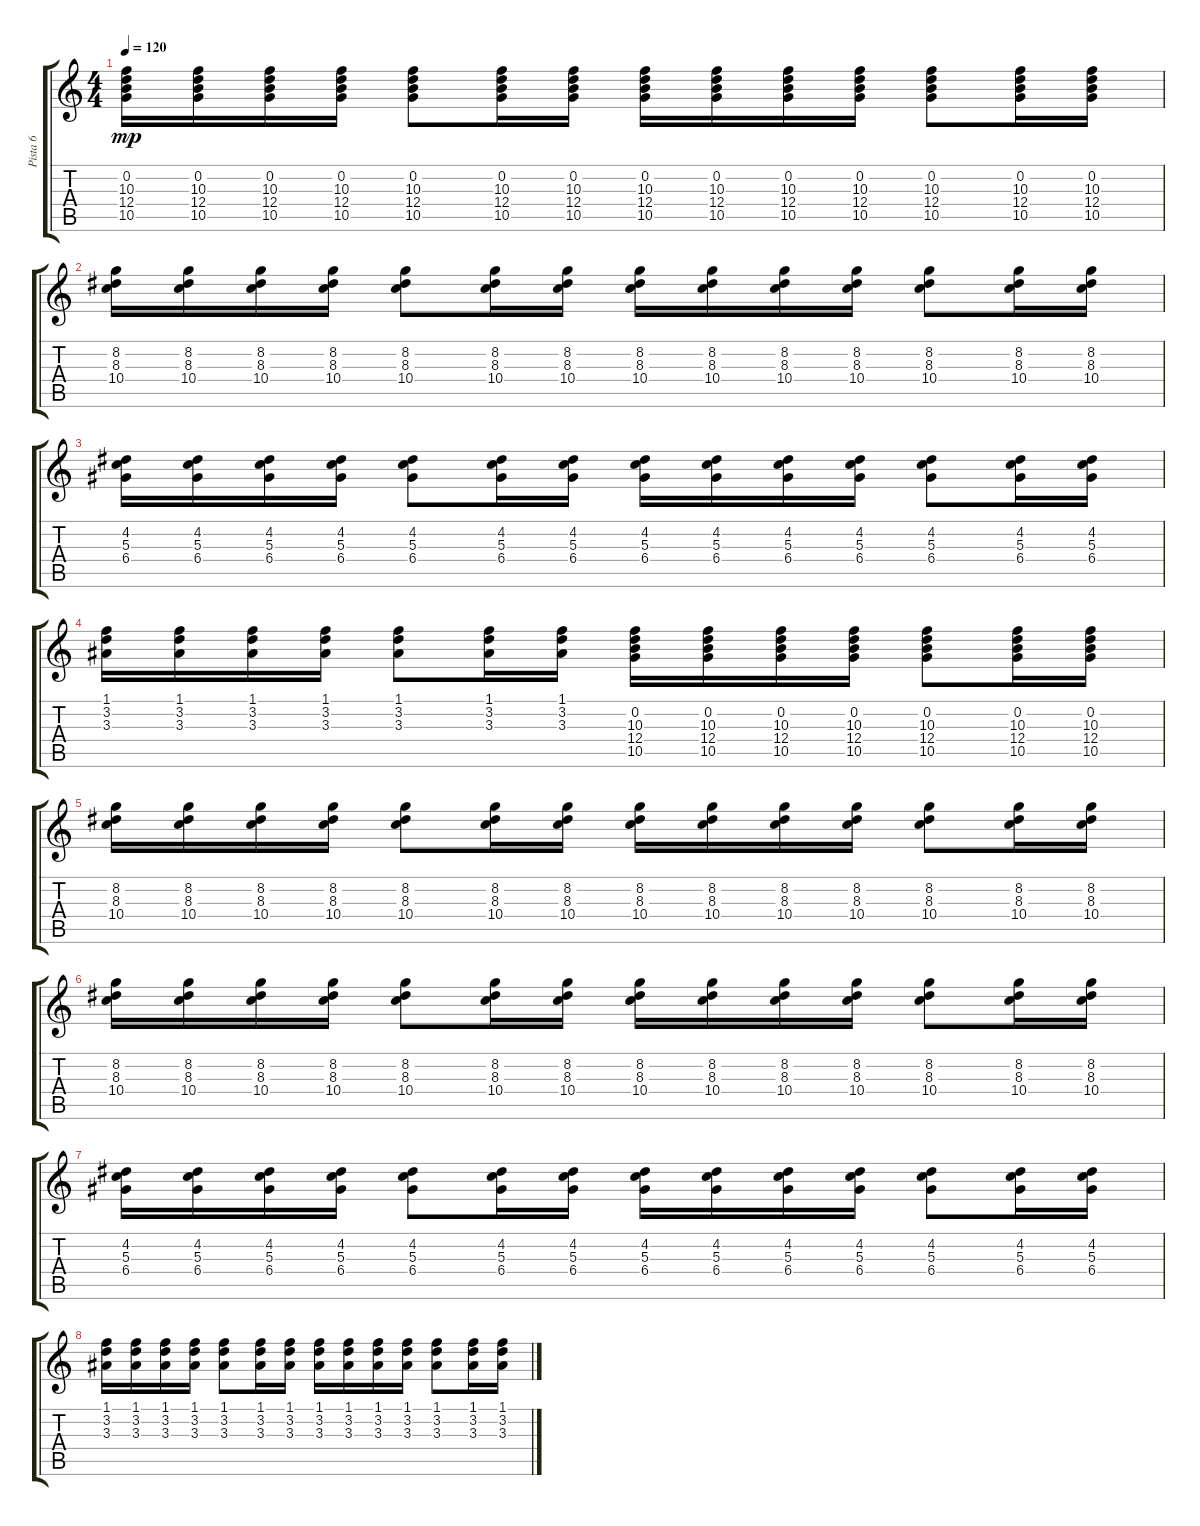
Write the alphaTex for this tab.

\track ("Pista 6" "Pista 6") {instrument acousticguitarnylon}
\staff {score tabs}
\tuning (E4 B3 G3 D3 A2 E2) {hide}
\ts (4 4)
\tempo 120
\clef g2
\ks c
(0.2 10.3 12.4 10.5).16{dy mp} (0.2 10.3 12.4 10.5).16 (0.2 10.3 12.4 10.5).16 (0.2 10.3 12.4 10.5).16 (0.2 10.3 12.4 10.5).8 (0.2 10.3 12.4 10.5).16 (0.2 10.3 12.4 10.5).16 (0.2 10.3 12.4 10.5).16 (0.2 10.3 12.4 10.5).16 (0.2 10.3 12.4 10.5).16 (0.2 10.3 12.4 10.5).16 (0.2 10.3 12.4 10.5).8 (0.2 10.3 12.4 10.5).16 (0.2 10.3 12.4 10.5).16 |
(8.2 8.3 10.4).16 (8.2 8.3 10.4).16 (8.2 8.3 10.4).16{instrument acousticguitarnylon} (8.2 8.3 10.4).16 (8.2 8.3 10.4).8 (8.2 8.3 10.4).16 (8.2 8.3 10.4).16 (8.2 8.3 10.4).16 (8.2 8.3 10.4).16 (8.2 8.3 10.4).16 (8.2 8.3 10.4).16 (8.2 8.3 10.4).8 (8.2 8.3 10.4).16 (8.2 8.3 10.4).16 |
(4.2 5.3 6.4).16 (4.2 5.3 6.4).16 (4.2 5.3 6.4).16{instrument acousticguitarnylon} (4.2 5.3 6.4).16 (4.2 5.3 6.4).8 (4.2 5.3 6.4).16 (4.2 5.3 6.4).16 (4.2 5.3 6.4).16 (4.2 5.3 6.4).16 (4.2 5.3 6.4).16 (4.2 5.3 6.4).16 (4.2 5.3 6.4).8 (4.2 5.3 6.4).16 (4.2 5.3 6.4).16 |
(1.1 3.2 3.3).16 (1.1 3.2 3.3).16 (1.1 3.2 3.3).16{instrument acousticguitarnylon} (1.1 3.2 3.3).16 (1.1 3.2 3.3).8 (1.1 3.2 3.3).16 (1.1 3.2 3.3).16 (0.2 10.3 12.4 10.5).16 (0.2 10.3 12.4 10.5).16 (0.2 10.3 12.4 10.5).16 (0.2 10.3 12.4 10.5).16 (0.2 10.3 12.4 10.5).8 (0.2 10.3 12.4 10.5).16 (0.2 10.3 12.4 10.5).16 |
(8.2 8.3 10.4).16 (8.2 8.3 10.4).16 (8.2 8.3 10.4).16{instrument acousticguitarnylon} (8.2 8.3 10.4).16 (8.2 8.3 10.4).8 (8.2 8.3 10.4).16 (8.2 8.3 10.4).16 (8.2 8.3 10.4).16 (8.2 8.3 10.4).16 (8.2 8.3 10.4).16 (8.2 8.3 10.4).16 (8.2 8.3 10.4).8 (8.2 8.3 10.4).16 (8.2 8.3 10.4).16 |
(8.2 8.3 10.4).16 (8.2 8.3 10.4).16 (8.2 8.3 10.4).16{instrument acousticguitarnylon} (8.2 8.3 10.4).16 (8.2 8.3 10.4).8 (8.2 8.3 10.4).16 (8.2 8.3 10.4).16 (8.2 8.3 10.4).16 (8.2 8.3 10.4).16 (8.2 8.3 10.4).16 (8.2 8.3 10.4).16 (8.2 8.3 10.4).8 (8.2 8.3 10.4).16 (8.2 8.3 10.4).16 |
(4.2 5.3 6.4).16 (4.2 5.3 6.4).16 (4.2 5.3 6.4).16{instrument acousticguitarnylon} (4.2 5.3 6.4).16 (4.2 5.3 6.4).8 (4.2 5.3 6.4).16 (4.2 5.3 6.4).16 (4.2 5.3 6.4).16 (4.2 5.3 6.4).16 (4.2 5.3 6.4).16 (4.2 5.3 6.4).16 (4.2 5.3 6.4).8 (4.2 5.3 6.4).16 (4.2 5.3 6.4).16 |
(1.1 3.2 3.3).16 (1.1 3.2 3.3).16 (1.1 3.2 3.3).16{instrument acousticguitarnylon} (1.1 3.2 3.3).16 (1.1 3.2 3.3).8 (1.1 3.2 3.3).16 (1.1 3.2 3.3).16 (1.1 3.2 3.3).16 (1.1 3.2 3.3).16 (1.1 3.2 3.3).16 (1.1 3.2 3.3).16 (1.1 3.2 3.3).8 (1.1 3.2 3.3).16 (1.1 3.2 3.3).16
